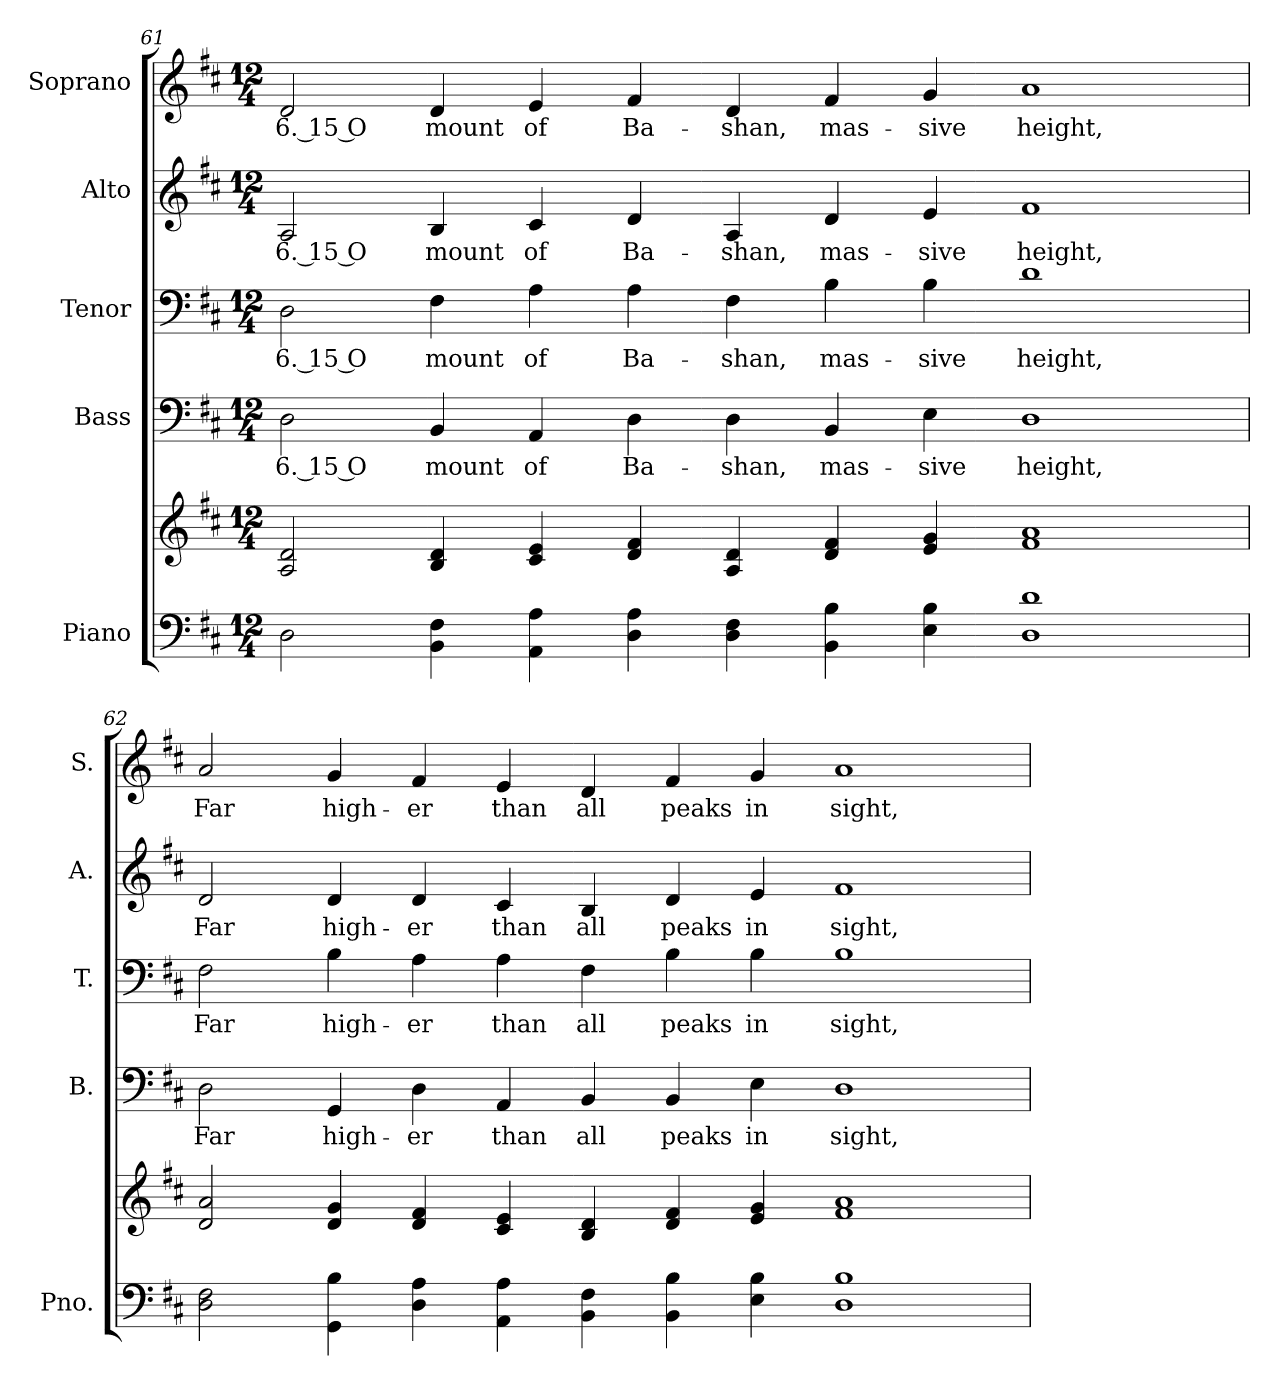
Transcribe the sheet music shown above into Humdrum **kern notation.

**kern	**kern	**kern	**text	**kern	**text	**kern	**text	**kern	**text
*part5	*part5	*part4	*part4	*part3	*part3	*part2	*part2	*part1	*part1
*staff6	*staff5	*staff4	*staff4	*staff3	*staff3	*staff2	*staff2	*staff1	*staff1
*I"Piano	*	*I"Bass	*	*I"Tenor	*	*I"Alto	*	*I"Soprano	*
*I'Pno.	*	*I'B.	*	*I'T.	*	*I'A.	*	*I'S.	*
!!LO:PB:g=z
*clefF4	*clefG2	*clefF4	*	*clefF4	*	*clefG2	*	*clefG2	*
*k[f#c#]	*k[f#c#]	*k[f#c#]	*	*k[f#c#]	*	*k[f#c#]	*	*k[f#c#]	*
*D:	*D:	*D:	*	*D:	*	*D:	*	*D:	*
*M12/4	*M12/4	*M12/4	*	*M12/4	*	*M12/4	*	*M12/4	*
=61	=61	=61	=61	=61	=61	=61	=61	=61	=61
!	!	!	!LO:LY:b:color=#000000	!	!	!	!	!	!
!	!	!	!	!	!LO:LY:b:color=#000000	!	!	!	!
!	!	!	!	!	!	!	!LO:LY:b:color=#000000	!	!
!	!	!	!	!	!	!	!	!	!LO:LY:b:color=#000000
2Di\	2Ai/ 2di	2Di\	6. 15 O	2Di\	6. 15 O	2Ai/	6. 15 O	2di/	6. 15 O
!	!	!	!LO:LY:b:color=#000000	!	!	!	!	!	!
!	!	!	!	!	!LO:LY:b:color=#000000	!	!	!	!
!	!	!	!	!	!	!	!LO:LY:b:color=#000000	!	!
!	!	!	!	!	!	!	!	!	!LO:LY:b:color=#000000
4BBi\ 4F#i	4Bi/ 4di	4BBi/	mount	4F#i\	mount	4Bi/	mount	4di/	mount
!	!	!	!LO:LY:b:color=#000000	!	!	!	!	!	!
!	!	!	!	!	!LO:LY:b:color=#000000	!	!	!	!
!	!	!	!	!	!	!	!LO:LY:b:color=#000000	!	!
!	!	!	!	!	!	!	!	!	!LO:LY:b:color=#000000
4AAi\ 4Ai	4c#i/ 4ei	4AAi/	of	4Ai\	of	4c#i/	of	4ei/	of
!	!	!	!LO:LY:b:color=#000000	!	!	!	!	!	!
!	!	!	!	!	!LO:LY:b:color=#000000	!	!	!	!
!	!	!	!	!	!	!	!LO:LY:b:color=#000000	!	!
!	!	!	!	!	!	!	!	!	!LO:LY:b:color=#000000
4Di\ 4Ai	4di/ 4f#i	4Di\	Ba-	4Ai\	Ba-	4di/	Ba-	4f#i/	Ba-
!	!	!	!LO:LY:b:color=#000000	!	!	!	!	!	!
!	!	!	!	!	!LO:LY:b:color=#000000	!	!	!	!
!	!	!	!	!	!	!	!LO:LY:b:color=#000000	!	!
!	!	!	!	!	!	!	!	!	!LO:LY:b:color=#000000
4Di\ 4F#i	4Ai/ 4di	4Di\	-shan,	4F#i\	-shan,	4Ai/	-shan,	4di/	-shan,
!	!	!	!LO:LY:b:color=#000000	!	!	!	!	!	!
!	!	!	!	!	!LO:LY:b:color=#000000	!	!	!	!
!	!	!	!	!	!	!	!LO:LY:b:color=#000000	!	!
!	!	!	!	!	!	!	!	!	!LO:LY:b:color=#000000
4BBi\ 4Bi	4di/ 4f#i	4BBi/	mas-	4Bi\	mas-	4di/	mas-	4f#i/	mas-
!	!	!	!LO:LY:b:color=#000000	!	!	!	!	!	!
!	!	!	!	!	!LO:LY:b:color=#000000	!	!	!	!
!	!	!	!	!	!	!	!LO:LY:b:color=#000000	!	!
!	!	!	!	!	!	!	!	!	!LO:LY:b:color=#000000
4Ei\ 4Bi	4ei/ 4gi	4Ei\	-sive	4Bi\	-sive	4ei/	-sive	4gi/	-sive
!	!	!	!LO:LY:b:color=#000000	!	!	!	!	!	!
!	!	!	!	!	!LO:LY:b:color=#000000	!	!	!	!
!	!	!	!	!	!	!	!LO:LY:b:color=#000000	!	!
!	!	!	!	!	!	!	!	!	!LO:LY:b:color=#000000
1Di 1di	1f#i 1ai	1Di	height,	1di	height,	1f#i	height,	1ai	height,
=62	=62	=62	=62	=62	=62	=62	=62	=62	=62
!	!	!	!LO:LY:b:color=#000000	!	!	!	!	!	!
!	!	!	!	!	!LO:LY:b:color=#000000	!	!	!	!
!	!	!	!	!	!	!	!LO:LY:b:color=#000000	!	!
!	!	!	!	!	!	!	!	!	!LO:LY:b:color=#000000
2Di\ 2F#i	2di/ 2ai	2Di\	Far	2F#i\	Far	2di/	Far	2ai/	Far
!	!	!	!LO:LY:b:color=#000000	!	!	!	!	!	!
!	!	!	!	!	!LO:LY:b:color=#000000	!	!	!	!
!	!	!	!	!	!	!	!LO:LY:b:color=#000000	!	!
!	!	!	!	!	!	!	!	!	!LO:LY:b:color=#000000
4GGi\ 4Bi	4di/ 4gi	4GGi/	high-	4Bi\	high-	4di/	high-	4gi/	high-
!	!	!	!LO:LY:b:color=#000000	!	!	!	!	!	!
!	!	!	!	!	!LO:LY:b:color=#000000	!	!	!	!
!	!	!	!	!	!	!	!LO:LY:b:color=#000000	!	!
!	!	!	!	!	!	!	!	!	!LO:LY:b:color=#000000
4Di\ 4Ai	4di/ 4f#i	4Di\	-er	4Ai\	-er	4di/	-er	4f#i/	-er
!	!	!	!LO:LY:b:color=#000000	!	!	!	!	!	!
!	!	!	!	!	!LO:LY:b:color=#000000	!	!	!	!
!	!	!	!	!	!	!	!LO:LY:b:color=#000000	!	!
!	!	!	!	!	!	!	!	!	!LO:LY:b:color=#000000
4AAi\ 4Ai	4c#i/ 4ei	4AAi/	than	4Ai\	than	4c#i/	than	4ei/	than
!	!	!	!LO:LY:b:color=#000000	!	!	!	!	!	!
!	!	!	!	!	!LO:LY:b:color=#000000	!	!	!	!
!	!	!	!	!	!	!	!LO:LY:b:color=#000000	!	!
!	!	!	!	!	!	!	!	!	!LO:LY:b:color=#000000
4BBi\ 4F#i	4Bi/ 4di	4BBi/	all	4F#i\	all	4Bi/	all	4di/	all
!	!	!	!LO:LY:b:color=#000000	!	!	!	!	!	!
!	!	!	!	!	!LO:LY:b:color=#000000	!	!	!	!
!	!	!	!	!	!	!	!LO:LY:b:color=#000000	!	!
!	!	!	!	!	!	!	!	!	!LO:LY:b:color=#000000
4BBi\ 4Bi	4di/ 4f#i	4BBi/	peaks	4Bi\	peaks	4di/	peaks	4f#i/	peaks
!	!	!	!LO:LY:b:color=#000000	!	!	!	!	!	!
!	!	!	!	!	!LO:LY:b:color=#000000	!	!	!	!
!	!	!	!	!	!	!	!LO:LY:b:color=#000000	!	!
!	!	!	!	!	!	!	!	!	!LO:LY:b:color=#000000
4Ei\ 4Bi	4ei/ 4gi	4Ei\	in	4Bi\	in	4ei/	in	4gi/	in
!	!	!	!LO:LY:b:color=#000000	!	!	!	!	!	!
!	!	!	!	!	!LO:LY:b:color=#000000	!	!	!	!
!	!	!	!	!	!	!	!LO:LY:b:color=#000000	!	!
!	!	!	!	!	!	!	!	!	!LO:LY:b:color=#000000
1Di 1Bi	1f#i 1ai	1Di	sight,	1Bi	sight,	1f#i	sight,	1ai	sight,
=	=	=	=	=	=	=	=	=	=
*-	*-	*-	*-	*-	*-	*-	*-	*-	*-
